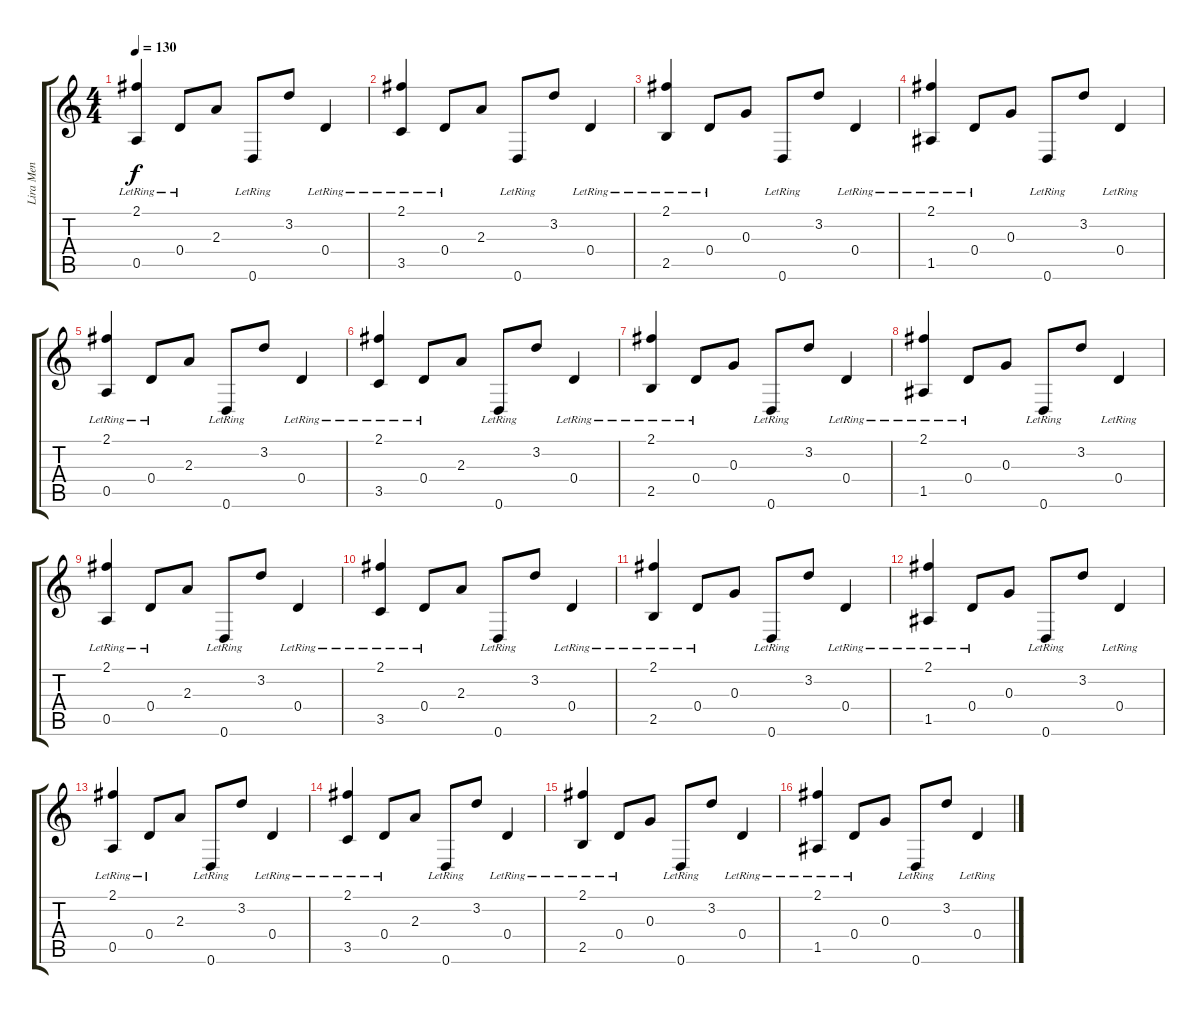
\track ("Lira Men" "Lira Men") {instrument electricguitarclean}
\staff {score tabs}
\tuning (E4 B3 G3 D3 A2 D2) {hide}
\ts (4 4)
\tempo 130
\clef g2
\ks c
(2.1{lr} 0.5{lr}).4{dy f} 0.4{lr}.8 2.3.8 0.6{lr}.8 3.2.8 0.4{lr}.4 |
(2.1{lr} 3.5{lr}).4 0.4{lr}.8 2.3.8 0.6{lr}.8 3.2.8 0.4{lr}.4 |
(2.1{lr} 2.5{lr}).4 0.4{lr}.8 0.3.8 0.6{lr}.8 3.2.8 0.4{lr}.4 |
(2.1{lr} 1.5{lr}).4 0.4{lr}.8 0.3.8 0.6{lr}.8 3.2.8 0.4{lr}.4 |
(2.1{lr} 0.5{lr}).4 0.4{lr}.8 2.3.8 0.6{lr}.8 3.2.8 0.4{lr}.4 |
(2.1{lr} 3.5{lr}).4 0.4{lr}.8 2.3.8 0.6{lr}.8 3.2.8 0.4{lr}.4 |
(2.1{lr} 2.5{lr}).4 0.4{lr}.8 0.3.8 0.6{lr}.8 3.2.8 0.4{lr}.4 |
(2.1{lr} 1.5{lr}).4 0.4{lr}.8 0.3.8 0.6{lr}.8 3.2.8 0.4{lr}.4 |
(2.1{lr} 0.5{lr}).4 0.4{lr}.8 2.3.8 0.6{lr}.8 3.2.8 0.4{lr}.4 |
(2.1{lr} 3.5{lr}).4 0.4{lr}.8 2.3.8 0.6{lr}.8 3.2.8 0.4{lr}.4 |
(2.1{lr} 2.5{lr}).4 0.4{lr}.8 0.3.8 0.6{lr}.8 3.2.8 0.4{lr}.4 |
(2.1{lr} 1.5{lr}).4 0.4{lr}.8 0.3.8 0.6{lr}.8 3.2.8 0.4{lr}.4 |
(2.1{lr} 0.5{lr}).4 0.4{lr}.8 2.3.8 0.6{lr}.8 3.2.8 0.4{lr}.4 |
(2.1{lr} 3.5{lr}).4 0.4{lr}.8 2.3.8 0.6{lr}.8 3.2.8 0.4{lr}.4 |
(2.1{lr} 2.5{lr}).4 0.4{lr}.8 0.3.8 0.6{lr}.8 3.2.8 0.4{lr}.4 |
(2.1{lr} 1.5{lr}).4 0.4{lr}.8 0.3.8 0.6{lr}.8 3.2.8 0.4{lr}.4
